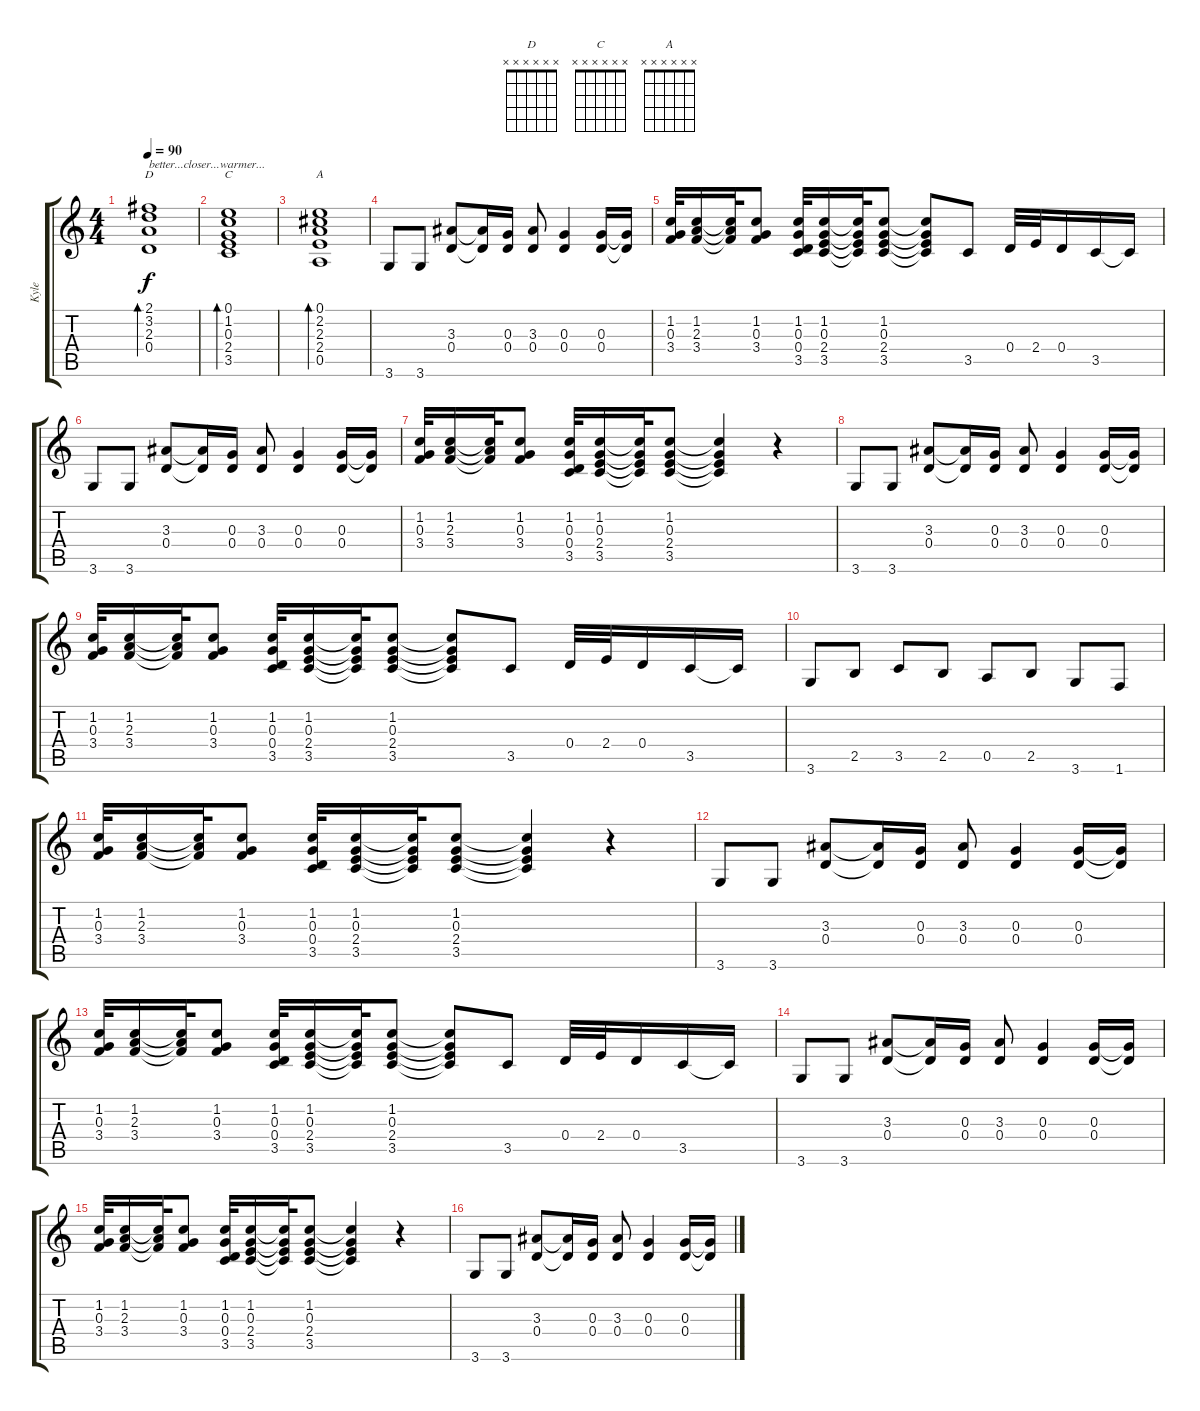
\track ("Kyle" "Kyle") {instrument acousticguitarsteel}
\staff {score tabs}
\tuning (E4 B3 G3 D3 A2 E2) {hide}
\chord ("D" x x x x x x) {firstfret 0}
\chord ("C" x x x x x x) {firstfret 0}
\chord ("A" x x x x x x) {firstfret 0}
\ts (4 4)
\tempo 90
\clef g2
\ks c
(2.1 3.2 2.3 0.4).1{bd 480 ch "D" txt "better...closer...warmer..." dy f instrument acousticguitarnylon} |
(0.1 1.2 0.3 2.4 3.5).1{bd 480 ch "C"} |
(0.1 2.2 2.3 2.4 0.5).1{bd 480 ch "A"} |
3.6.8{instrument acousticguitarsteel} 3.6.8 (3.3 0.4).8 (3.3{t} 0.4{t}).16 (0.3 0.4).16 (3.3 0.4).8 (0.3 0.4).4 (0.3 0.4).16 (0.3{t} 0.4{t}).16 |
(1.2 0.3 3.4).32 (1.2 2.3 3.4).16 (1.2{t} 2.3{t} 3.4{t}).32 (1.2 0.3 3.4).8 (1.2 0.3 0.4 3.5).32 (1.2 0.3 2.4 3.5).16 (1.2{t} 0.3{t} 2.4{t} 3.5{t}).32 (1.2 0.3 2.4 3.5).8 (1.2{t} 0.3{t} 2.4{t} 3.5{t}).8 3.5.8 0.4.32 2.4.32 0.4.16 3.5.16 3.5{t}.16 |
3.6.8 3.6.8 (3.3 0.4).8 (3.3{t} 0.4{t}).16 (0.3 0.4).16 (3.3 0.4).8 (0.3 0.4).4 (0.3 0.4).16 (0.3{t} 0.4{t}).16 |
(1.2 0.3 3.4).32 (1.2 2.3 3.4).16 (1.2{t} 2.3{t} 3.4{t}).32 (1.2 0.3 3.4).8 (1.2 0.3 0.4 3.5).32 (1.2 0.3 2.4 3.5).16 (1.2{t} 0.3{t} 2.4{t} 3.5{t}).32 (1.2 0.3 2.4 3.5).8 (1.2{t} 0.3{t} 2.4{t} 3.5{t}).4 r.4 |
3.6.8 3.6.8 (3.3 0.4).8 (3.3{t} 0.4{t}).16 (0.3 0.4).16 (3.3 0.4).8 (0.3 0.4).4 (0.3 0.4).16 (0.3{t} 0.4{t}).16 |
(1.2 0.3 3.4).32 (1.2 2.3 3.4).16 (1.2{t} 2.3{t} 3.4{t}).32 (1.2 0.3 3.4).8 (1.2 0.3 0.4 3.5).32 (1.2 0.3 2.4 3.5).16 (1.2{t} 0.3{t} 2.4{t} 3.5{t}).32 (1.2 0.3 2.4 3.5).8 (1.2{t} 0.3{t} 2.4{t} 3.5{t}).8 3.5.8 0.4.32 2.4.32 0.4.16 3.5.16 3.5{t}.16 |
3.6.8 2.5.8 3.5.8 2.5.8 0.5.8 2.5.8 3.6.8 1.6.8 |
(1.2 0.3 3.4).32 (1.2 2.3 3.4).16 (1.2{t} 2.3{t} 3.4{t}).32 (1.2 0.3 3.4).8 (1.2 0.3 0.4 3.5).32 (1.2 0.3 2.4 3.5).16 (1.2{t} 0.3{t} 2.4{t} 3.5{t}).32 (1.2 0.3 2.4 3.5).8 (1.2{t} 0.3{t} 2.4{t} 3.5{t}).4 r.4 |
3.6.8 3.6.8 (3.3 0.4).8 (3.3{t} 0.4{t}).16 (0.3 0.4).16 (3.3 0.4).8 (0.3 0.4).4 (0.3 0.4).16 (0.3{t} 0.4{t}).16 |
(1.2 0.3 3.4).32 (1.2 2.3 3.4).16 (1.2{t} 2.3{t} 3.4{t}).32 (1.2 0.3 3.4).8 (1.2 0.3 0.4 3.5).32 (1.2 0.3 2.4 3.5).16 (1.2{t} 0.3{t} 2.4{t} 3.5{t}).32 (1.2 0.3 2.4 3.5).8 (1.2{t} 0.3{t} 2.4{t} 3.5{t}).8 3.5.8 0.4.32 2.4.32 0.4.16 3.5.16 3.5{t}.16 |
3.6.8 3.6.8 (3.3 0.4).8 (3.3{t} 0.4{t}).16 (0.3 0.4).16 (3.3 0.4).8 (0.3 0.4).4 (0.3 0.4).16 (0.3{t} 0.4{t}).16 |
(1.2 0.3 3.4).32 (1.2 2.3 3.4).16 (1.2{t} 2.3{t} 3.4{t}).32 (1.2 0.3 3.4).8 (1.2 0.3 0.4 3.5).32 (1.2 0.3 2.4 3.5).16 (1.2{t} 0.3{t} 2.4{t} 3.5{t}).32 (1.2 0.3 2.4 3.5).8 (1.2{t} 0.3{t} 2.4{t} 3.5{t}).4 r.4 |
3.6.8 3.6.8 (3.3 0.4).8 (3.3{t} 0.4{t}).16 (0.3 0.4).16 (3.3 0.4).8 (0.3 0.4).4 (0.3 0.4).16 (0.3{t} 0.4{t}).16
